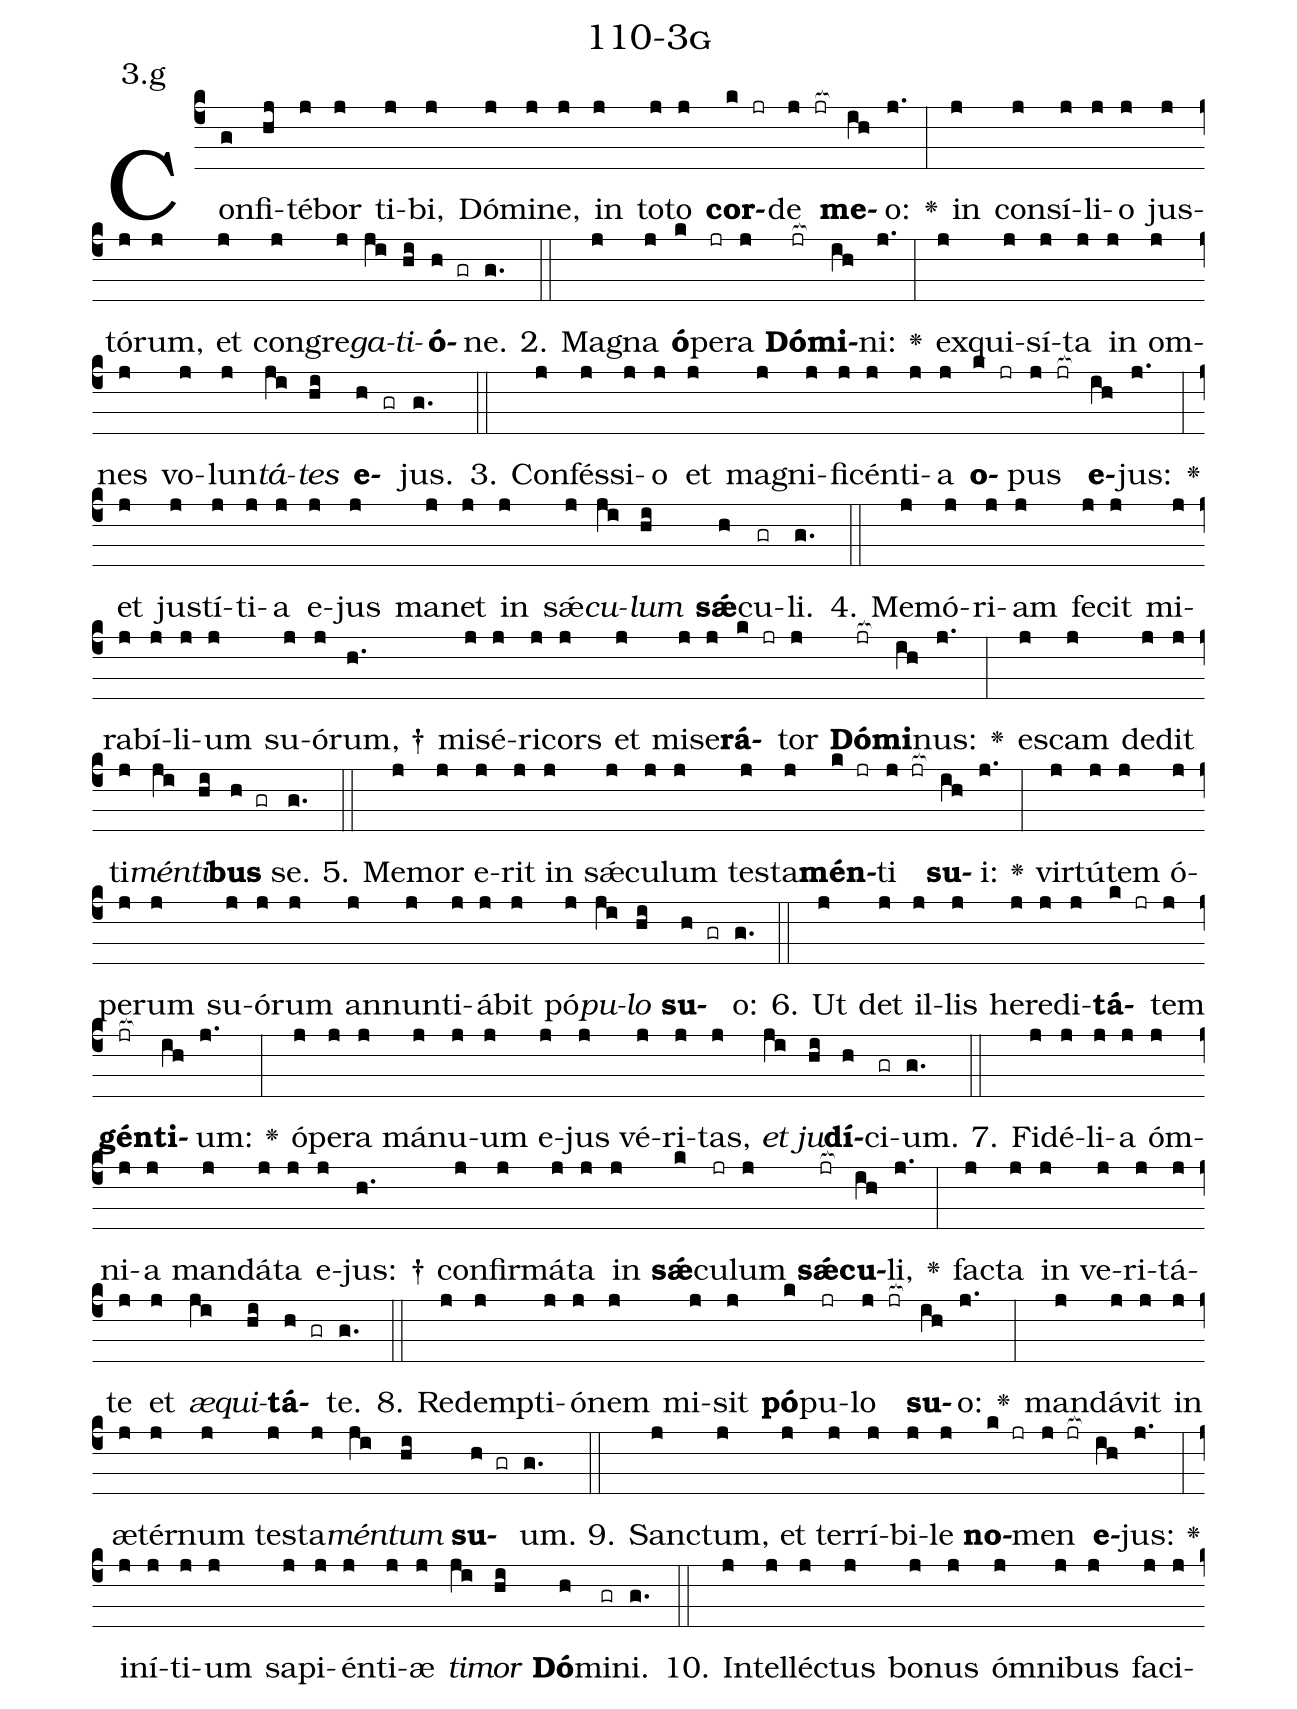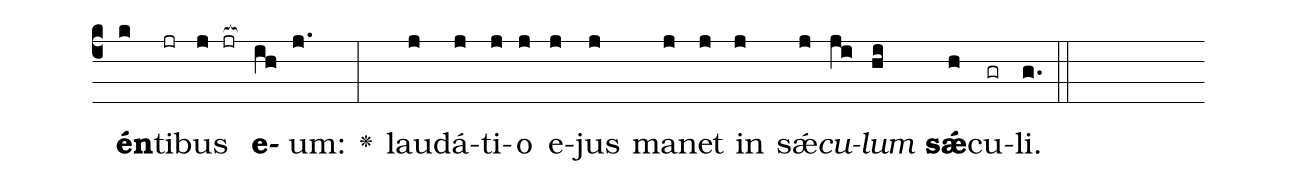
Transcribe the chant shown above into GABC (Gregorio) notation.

name: 110-3g;
annotation: 3.g;
%%
(c4)Con(g)fi(hj)té(j)bor(j) ti(j)bi,(j) Dó(j)mi(j)ne,(j) in(j) to(j)to(j) <b>cor</b>(k jr)de(j jr[ocb:1{]) <b>me</b>(ih[ocb:0}])o:(j.) <v>\greheightstar</v>(:) in(j) con(j)sí(j)li(j)o(j) jus(j)tó(j)rum,(j) et(j) con(j)gre(j)<i>ga</i>(ji)<i>ti</i>(hi)<b>ó</b>(h gr)ne.(g.) (::)
2. Ma(j)gna(j) <b>ó</b>(k)pe(jr)ra(j) <b>Dó</b>(jr[ocb:1{])<b>mi</b>(ih[ocb:0}])ni:(j.) <v>\greheightstar</v>(:) ex(j)qui(j)sí(j)ta(j) in(j) om(j)nes(j) vo(j)lun(j)<i>tá</i>(ji)<i>tes</i>(hi) <b>e</b>(h gr)jus.(g.) (::)
3. Con(j)fés(j)si(j)o(j) et(j) ma(j)gni(j)fi(j)cén(j)ti(j)a(j) <b>o</b>(k jr)pus(j jr[ocb:1{]) <b>e</b>(ih[ocb:0}])jus:(j.) <v>\greheightstar</v>(:) et(j) jus(j)tí(j)ti(j)a(j) e(j)jus(j) ma(j)net(j) in(j) sǽ(j)<i>cu</i>(ji)<i>lum</i>(hi) <b>sǽ</b>(h)cu(gr)li.(g.) (::)
4. Me(j)mó(j)ri(j)am(j) fe(j)cit(j) mi(j)ra(j)bí(j)li(j)um(j) su(j)ó(j)rum, †(h.) mi(j)sé(j)ri(j)cors(j) et(j) mi(j)se(j)<b>rá</b>(k jr)tor(j) <b>Dó</b>(jr[ocb:1{])<b>mi</b>(ih[ocb:0}])nus:(j.) <v>\greheightstar</v>(:) es(j)cam(j) de(j)dit(j) ti(j)<i>mén</i>(ji)<i>ti</i>(hi)<b>bus</b>(h gr) se.(g.) (::)
5. Me(j)mor(j) e(j)rit(j) in(j) sǽ(j)cu(j)lum(j) tes(j)ta(j)<b>mén</b>(k jr)ti(j jr[ocb:1{]) <b>su</b>(ih[ocb:0}])i:(j.) <v>\greheightstar</v>(:) vir(j)tú(j)tem(j) ó(j)pe(j)rum(j) su(j)ó(j)rum(j) an(j)nun(j)ti(j)á(j)bit(j) pó(j)<i>pu</i>(ji)<i>lo</i>(hi) <b>su</b>(h gr)o:(g.) (::)
6. Ut(j) det(j) il(j)lis(j) he(j)re(j)di(j)<b>tá</b>(k jr)tem(j) <b>gén</b>(jr[ocb:1{])<b>ti</b>(ih[ocb:0}])um:(j.) <v>\greheightstar</v>(:) ó(j)pe(j)ra(j) má(j)nu(j)um(j) e(j)jus(j) vé(j)ri(j)tas,(j) <i>et</i>(ji) <i>ju</i>(hi)<b>dí</b>(h)ci(gr)um.(g.) (::)
7. Fi(j)dé(j)li(j)a(j) óm(j)ni(j)a(j) man(j)dá(j)ta(j) e(j)jus: †(h.) con(j)fir(j)má(j)ta(j) in(j) <b>sǽ</b>(k)cu(jr)lum(j) <b>sǽ</b>(jr[ocb:1{])<b>cu</b>(ih[ocb:0}])li,(j.) <v>\greheightstar</v>(:) fac(j)ta(j) in(j) ve(j)ri(j)tá(j)te(j) et(j) <i>æ</i>(ji)<i>qui</i>(hi)<b>tá</b>(h gr)te.(g.) (::)
8. Red(j)emp(j)ti(j)ó(j)nem(j) mi(j)sit(j) <b>pó</b>(k)pu(jr)lo(j jr[ocb:1{]) <b>su</b>(ih[ocb:0}])o:(j.) <v>\greheightstar</v>(:) man(j)dá(j)vit(j) in(j) æ(j)tér(j)num(j) tes(j)ta(j)<i>mén</i>(ji)<i>tum</i>(hi) <b>su</b>(h gr)um.(g.) (::)
9. Sanc(j)tum,(j) et(j) ter(j)rí(j)bi(j)le(j) <b>no</b>(k jr)men(j jr[ocb:1{]) <b>e</b>(ih[ocb:0}])jus:(j.) <v>\greheightstar</v>(:) in(j)í(j)ti(j)um(j) sa(j)pi(j)én(j)ti(j)æ(j) <i>ti</i>(ji)<i>mor</i>(hi) <b>Dó</b>(h)mi(gr)ni.(g.) (::)
10. In(j)tel(j)léc(j)tus(j) bo(j)nus(j) óm(j)ni(j)bus(j) fa(j)ci(j)<b>én</b>(k)ti(jr)bus(j jr[ocb:1{]) <b>e</b>(ih[ocb:0}])um:(j.) <v>\greheightstar</v>(:) lau(j)dá(j)ti(j)o(j) e(j)jus(j) ma(j)net(j) in(j) sǽ(j)<i>cu</i>(ji)<i>lum</i>(hi) <b>sǽ</b>(h)cu(gr)li.(g.) (::)
